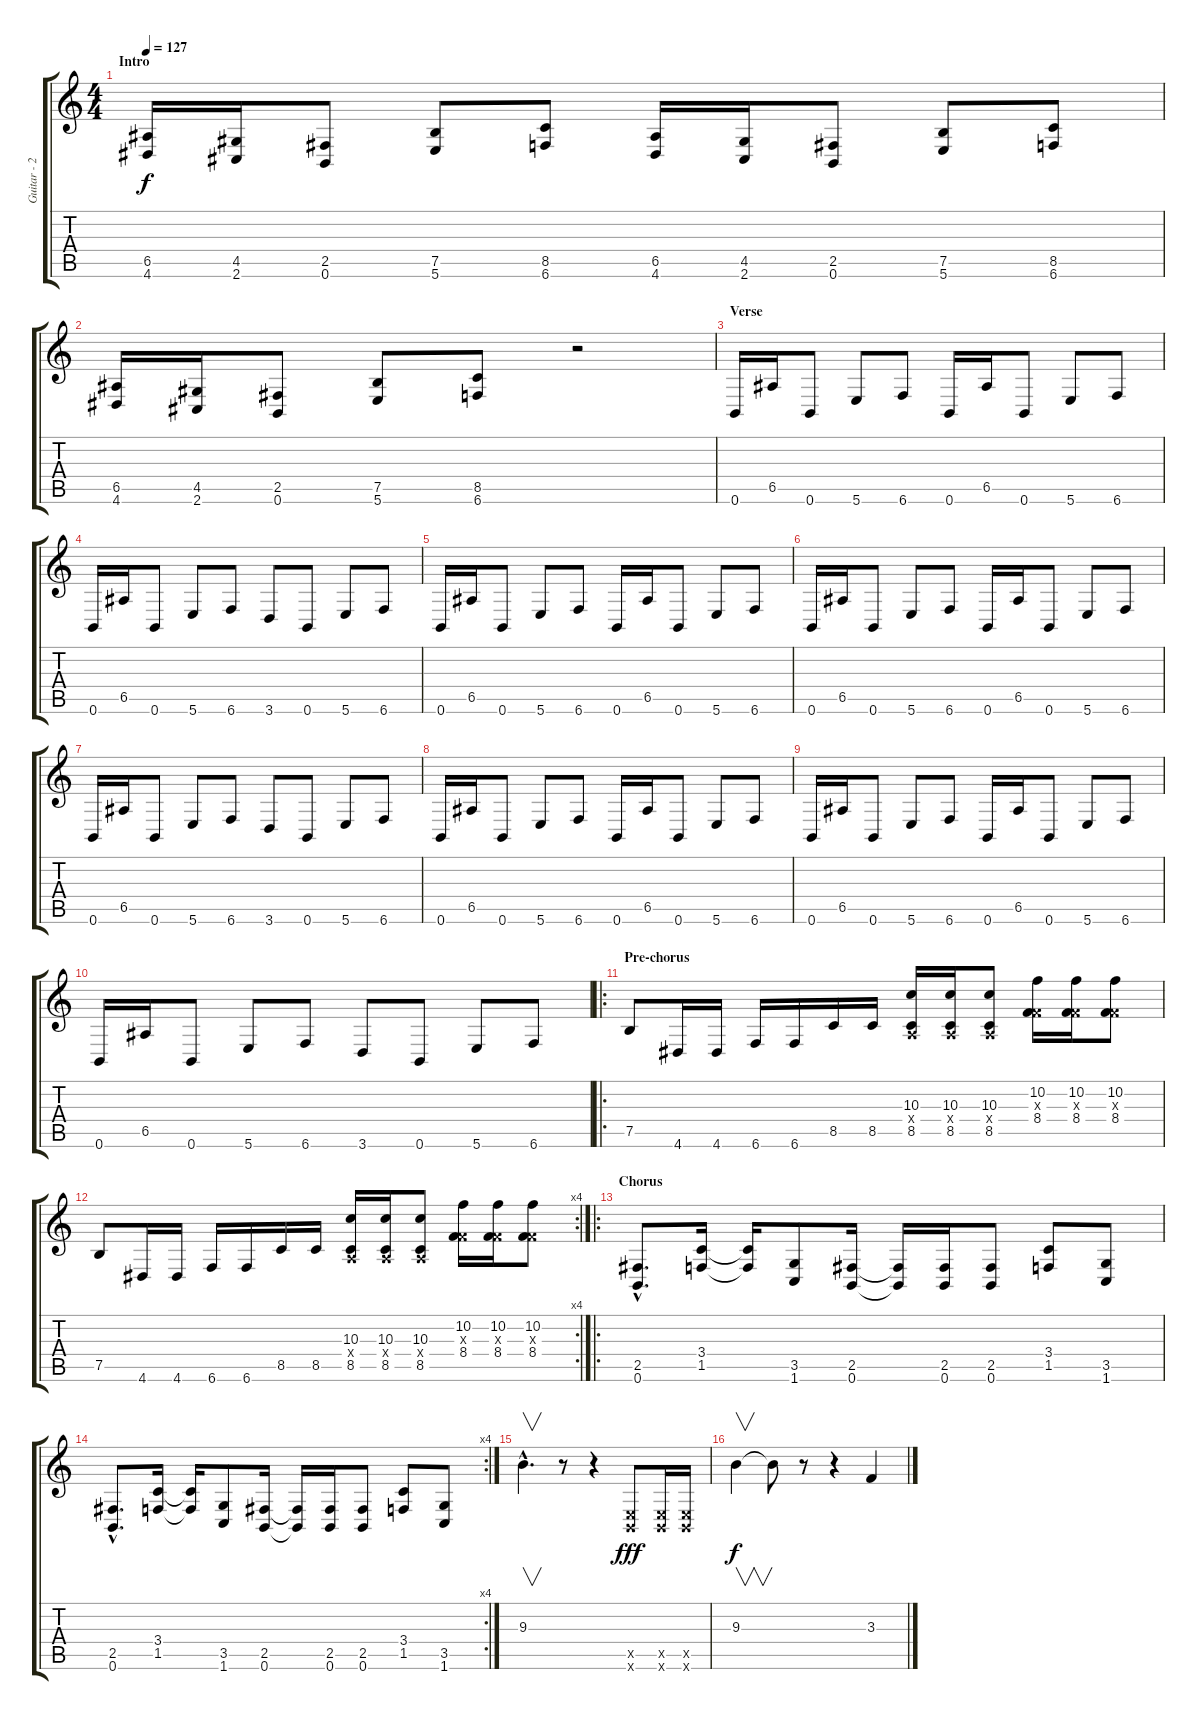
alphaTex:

\track ("Guitar - 2" "Guitar - 2") {instrument distortionguitar}
\staff {score tabs}
\tuning (B3 G3 D3 A2 E2 B1) {hide}
\ts (4 4)
\section ("" "Intro")
\tempo 127
\clef g2
\ks c
(6.5 4.6).16{dy f instrument distortionguitar} (4.5 2.6).16 (2.5 0.6).8 (7.5 5.6).8 (8.5 6.6).8 (6.5 4.6).16 (4.5 2.6).16 (2.5 0.6).8 (7.5 5.6).8 (8.5 6.6).8 |
(6.5 4.6).16 (4.5 2.6).16 (2.5 0.6).8 (7.5 5.6).8 (8.5 6.6).8 r.2 |
\section ("" "Verse")
0.6.16 6.5.16 0.6.8 5.6.8 6.6.8 0.6.16 6.5.16 0.6.8 5.6.8 6.6.8 |
0.6.16 6.5.16 0.6.8 5.6.8 6.6.8 3.6.8 0.6.8 5.6.8 6.6.8 |
0.6.16 6.5.16 0.6.8 5.6.8 6.6.8 0.6.16 6.5.16 0.6.8 5.6.8 6.6.8 |
0.6.16 6.5.16 0.6.8 5.6.8 6.6.8 0.6.16 6.5.16 0.6.8 5.6.8 6.6.8 |
0.6.16 6.5.16 0.6.8 5.6.8 6.6.8 3.6.8 0.6.8 5.6.8 6.6.8 |
0.6.16 6.5.16 0.6.8 5.6.8 6.6.8 0.6.16 6.5.16 0.6.8 5.6.8 6.6.8 |
0.6.16 6.5.16 0.6.8 5.6.8 6.6.8 0.6.16 6.5.16 0.6.8 5.6.8 6.6.8 |
0.6.16 6.5.16 0.6.8 5.6.8 6.6.8 3.6.8 0.6.8 5.6.8 6.6.8 |
\ro
\section ("" "Pre-chorus")
7.5.8 4.6.16 4.6.16 6.6.16 6.6.16 8.5.16 8.5.16 (10.3 0.4{x} 8.5).16 (10.3 0.4{x} 8.5).16 (10.3 0.4{x} 8.5).8 (10.2 3.3{x} 8.4).16 (10.2 3.3{x} 8.4).16 (10.2 3.3{x} 8.4).8 |
\rc 4
7.5.8 4.6.16 4.6.16 6.6.16 6.6.16 8.5.16 8.5.16 (10.3 0.4{x} 8.5).16 (10.3 0.4{x} 8.5).16 (10.3 0.4{x} 8.5).8 (10.2 3.3{x} 8.4).16 (10.2 3.3{x} 8.4).16 (10.2 3.3{x} 8.4).8 |
\ro
\section ("" "Chorus")
(2.5{hac} 0.6{hac}).8{d} (3.4 1.5).16 (3.4{t} 1.5{t}).16 (3.5 1.6).8 (2.5 0.6).16 (2.5{t} 0.6{t}).16 (2.5 0.6).16 (2.5 0.6).8 (3.4 1.5).8 (3.5 1.6).8 |
\rc 4
(2.5{hac} 0.6{hac}).8{d} (3.4 1.5).16 (3.4{t} 1.5{t}).16 (3.5 1.6).8 (2.5 0.6).16 (2.5{t} 0.6{t}).16 (2.5 0.6).16 (2.5 0.6).8 (3.4 1.5).8 (3.5 1.6).8 |
9.3{hac}.4{v d} r.8 r.4 (0.5{x} 0.6{x}).8{dy fff} (0.5{x} 0.6{x}).16 (0.5{x} 0.6{x}).16 |
9.3.4{v dy f} 9.3{t}.8 r.8 r.4 3.3.4
